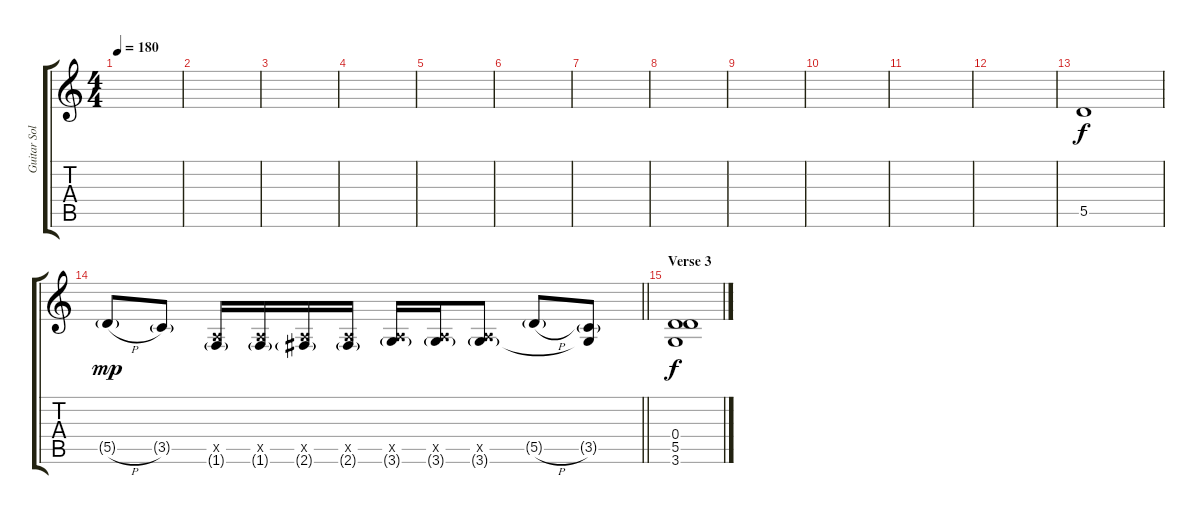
\track ("Guitar Solo" "Guitar Sol") {instrument electricguitarjazz}
\staff {score tabs}
\tuning (E4 B3 G3 D3 A2 E2) {hide}
\ts (4 4)
\tempo 180
\clef g2
\ks c
|
|
|
|
|
|
|
|
|
|
|
|
5.5.1{volume 13} |
\barLineRight lightlight
5.5{h g}.8{dy mp volume 16 instrument distortionguitar} 3.5{g}.8 (0.5{x} 1.6{g}).16 (0.5{x} 1.6{g}).16 (0.5{x} 2.6{g}).16 (0.5{x} 2.6{g}).16 (0.5{x} 3.6{g}).16 (0.5{x} 3.6{g}).16 (0.5{x} 3.6{g}).8 5.5{h g}.8 (3.5{g} 3.6{t}).8 |
\section ("" "Verse 3")
(0.4 5.5 3.6).1{dy f}
